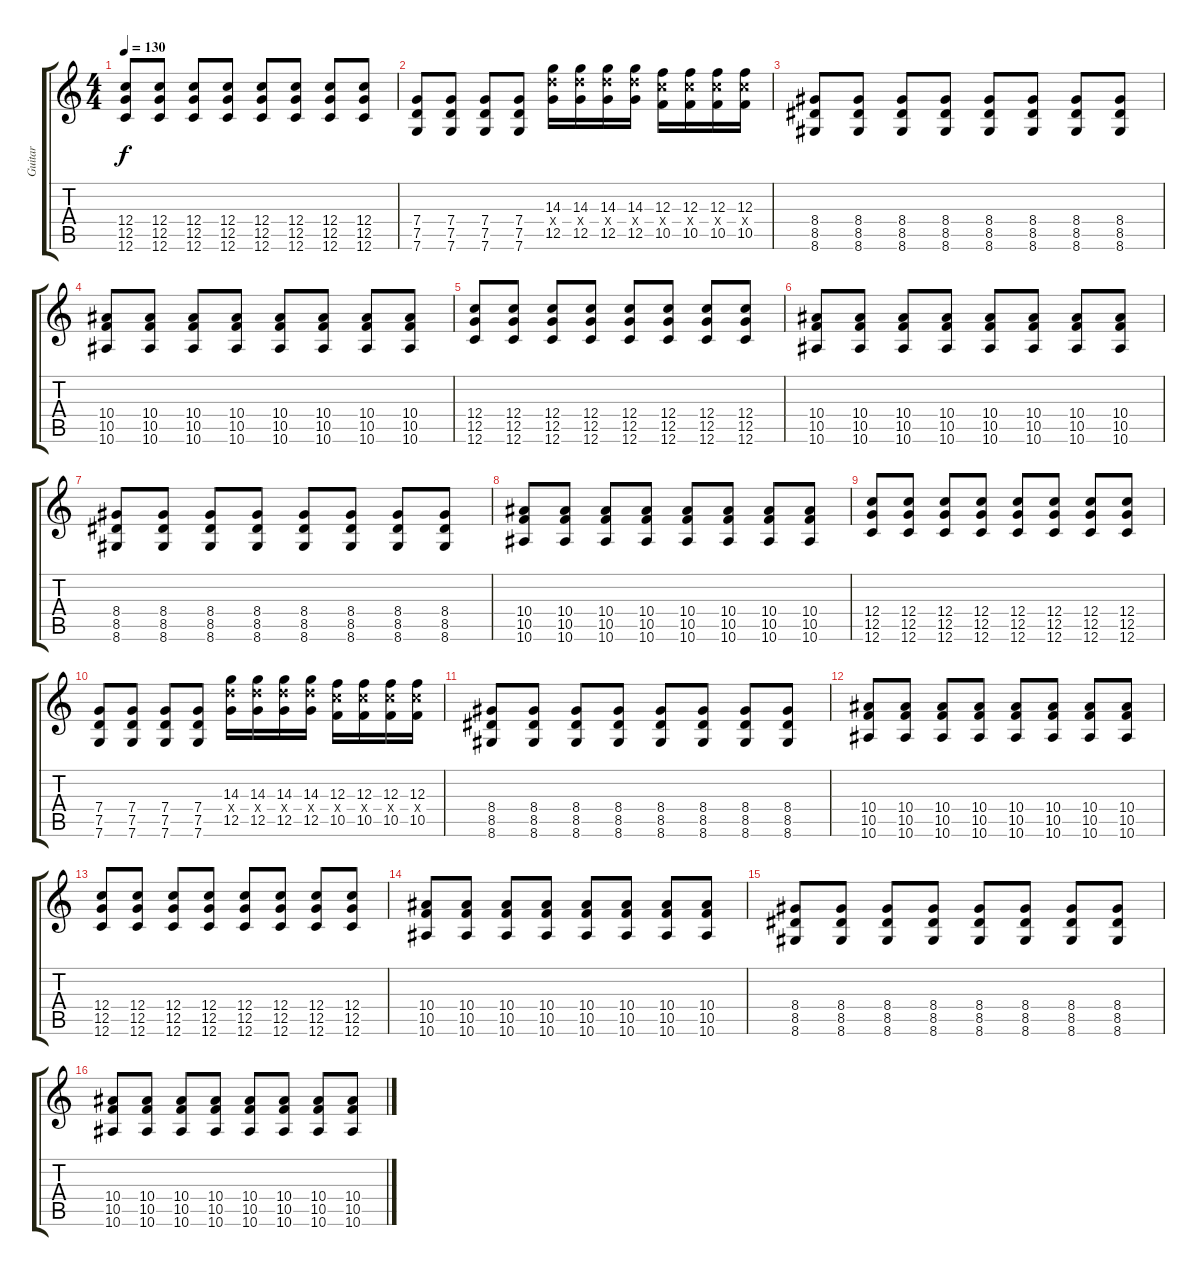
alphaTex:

\track ("Guitar" "Guitar") {instrument distortionguitar}
\staff {score tabs}
\tuning (D4 A3 F3 C3 G2 C2) {hide}
\ts (4 4)
\tempo 130
\clef g2
\ks c
(12.4 12.5 12.6).8{dy f} (12.4 12.5 12.6).8 (12.4 12.5 12.6).8 (12.4 12.5 12.6).8 (12.4 12.5 12.6).8 (12.4 12.5 12.6).8 (12.4 12.5 12.6).8 (12.4 12.5 12.6).8 |
(7.4 7.5 7.6).8 (7.4 7.5 7.6).8 (7.4 7.5 7.6).8 (7.4 7.5 7.6).8 (14.3 14.4{x} 12.5).16 (14.3 14.4{x} 12.5).16 (14.3 14.4{x} 12.5).16 (14.3 14.4{x} 12.5).16 (12.3 12.4{x} 10.5).16 (12.3 12.4{x} 10.5).16 (12.3 12.4{x} 10.5).16 (12.3 12.4{x} 10.5).16 |
(8.4 8.5 8.6).8 (8.4 8.5 8.6).8 (8.4 8.5 8.6).8 (8.4 8.5 8.6).8 (8.4 8.5 8.6).8 (8.4 8.5 8.6).8 (8.4 8.5 8.6).8 (8.4 8.5 8.6).8 |
(10.4 10.5 10.6).8 (10.4 10.5 10.6).8 (10.4 10.5 10.6).8 (10.4 10.5 10.6).8 (10.4 10.5 10.6).8 (10.4 10.5 10.6).8 (10.4 10.5 10.6).8 (10.4 10.5 10.6).8 |
(12.4 12.5 12.6).8 (12.4 12.5 12.6).8 (12.4 12.5 12.6).8 (12.4 12.5 12.6).8 (12.4 12.5 12.6).8 (12.4 12.5 12.6).8 (12.4 12.5 12.6).8 (12.4 12.5 12.6).8 |
(10.4 10.5 10.6).8 (10.4 10.5 10.6).8 (10.4 10.5 10.6).8 (10.4 10.5 10.6).8 (10.4 10.5 10.6).8 (10.4 10.5 10.6).8 (10.4 10.5 10.6).8 (10.4 10.5 10.6).8 |
(8.4 8.5 8.6).8 (8.4 8.5 8.6).8 (8.4 8.5 8.6).8 (8.4 8.5 8.6).8 (8.4 8.5 8.6).8 (8.4 8.5 8.6).8 (8.4 8.5 8.6).8 (8.4 8.5 8.6).8 |
(10.4 10.5 10.6).8 (10.4 10.5 10.6).8 (10.4 10.5 10.6).8 (10.4 10.5 10.6).8 (10.4 10.5 10.6).8 (10.4 10.5 10.6).8 (10.4 10.5 10.6).8 (10.4 10.5 10.6).8 |
(12.4 12.5 12.6).8 (12.4 12.5 12.6).8 (12.4 12.5 12.6).8 (12.4 12.5 12.6).8 (12.4 12.5 12.6).8 (12.4 12.5 12.6).8 (12.4 12.5 12.6).8 (12.4 12.5 12.6).8 |
(7.4 7.5 7.6).8 (7.4 7.5 7.6).8 (7.4 7.5 7.6).8 (7.4 7.5 7.6).8 (14.3 14.4{x} 12.5).16 (14.3 14.4{x} 12.5).16 (14.3 14.4{x} 12.5).16 (14.3 14.4{x} 12.5).16 (12.3 12.4{x} 10.5).16 (12.3 12.4{x} 10.5).16 (12.3 12.4{x} 10.5).16 (12.3 12.4{x} 10.5).16 |
(8.4 8.5 8.6).8 (8.4 8.5 8.6).8 (8.4 8.5 8.6).8 (8.4 8.5 8.6).8 (8.4 8.5 8.6).8 (8.4 8.5 8.6).8 (8.4 8.5 8.6).8 (8.4 8.5 8.6).8 |
(10.4 10.5 10.6).8 (10.4 10.5 10.6).8 (10.4 10.5 10.6).8 (10.4 10.5 10.6).8 (10.4 10.5 10.6).8 (10.4 10.5 10.6).8 (10.4 10.5 10.6).8 (10.4 10.5 10.6).8 |
(12.4 12.5 12.6).8 (12.4 12.5 12.6).8 (12.4 12.5 12.6).8 (12.4 12.5 12.6).8 (12.4 12.5 12.6).8 (12.4 12.5 12.6).8 (12.4 12.5 12.6).8 (12.4 12.5 12.6).8 |
(10.4 10.5 10.6).8 (10.4 10.5 10.6).8 (10.4 10.5 10.6).8 (10.4 10.5 10.6).8 (10.4 10.5 10.6).8 (10.4 10.5 10.6).8 (10.4 10.5 10.6).8 (10.4 10.5 10.6).8 |
(8.4 8.5 8.6).8 (8.4 8.5 8.6).8 (8.4 8.5 8.6).8 (8.4 8.5 8.6).8 (8.4 8.5 8.6).8 (8.4 8.5 8.6).8 (8.4 8.5 8.6).8 (8.4 8.5 8.6).8 |
(10.4 10.5 10.6).8 (10.4 10.5 10.6).8 (10.4 10.5 10.6).8 (10.4 10.5 10.6).8 (10.4 10.5 10.6).8 (10.4 10.5 10.6).8 (10.4 10.5 10.6).8 (10.4 10.5 10.6).8
